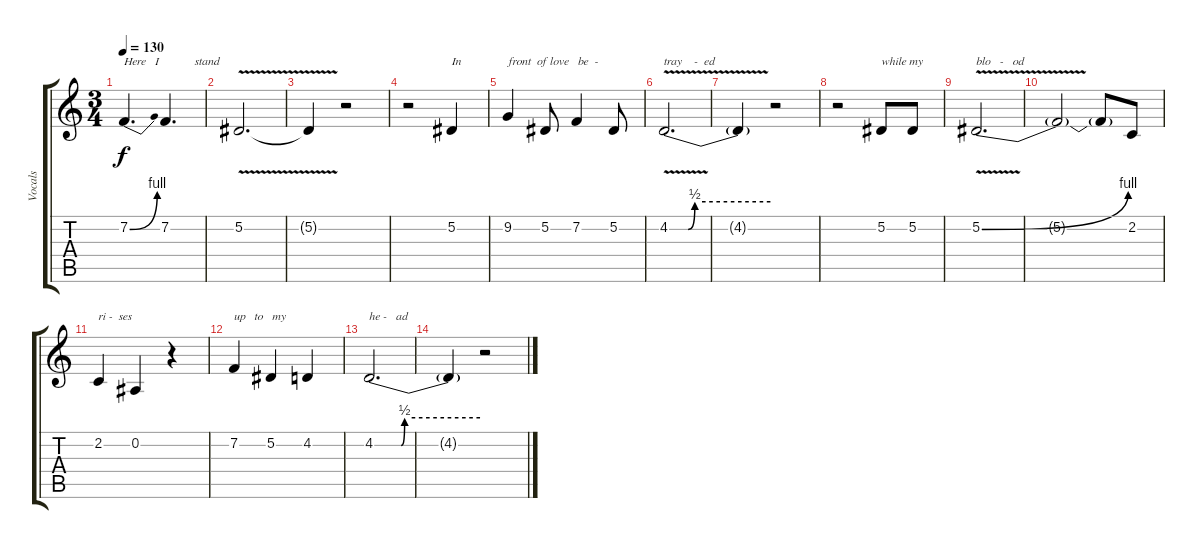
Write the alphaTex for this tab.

\track ("Vocals" "Vocals") {instrument lead2sawtooth}
\staff {score tabs}
\tuning (Eb4 Bb3 Gb3 Db3 Ab2 Eb2) {hide}
\ts (3 4)
\tempo 130
\clef g2
\ks c
7.2{be (bend 0 0 60 4)}.4{d txt "Here   I            stand" dy f} 7.2.4{d} |
5.2{v}.2{d} |
5.2{t}.4 r.2 |
r.2 5.2.4{txt "In"} |
9.2.4{txt "front  of love   be  -"} 5.2.8 7.2.4 5.2.8 |
4.2{be (custom 0 0 11 0 15 2 60 2) v}.2{d txt "tray    -  ed"} |
4.2{t}.4 r.2 |
r.2 5.2.8{txt "while my"} 5.2.8 |
5.2{be (bend 0 0 60 4) v}.2{d txt "blo   -   od"} |
5.2{t}.2 5.2{t}.8 2.2.8 |
2.2.4{txt "ri -  ses"} 0.2.4 r.4 |
7.2.4{txt "up   to   my"} 5.2.4 4.2.4 |
4.2{be (custom 0 0 15 0 17 2 60 2)}.2{d txt "he -   ad"} |
4.2{t}.4 r.2
